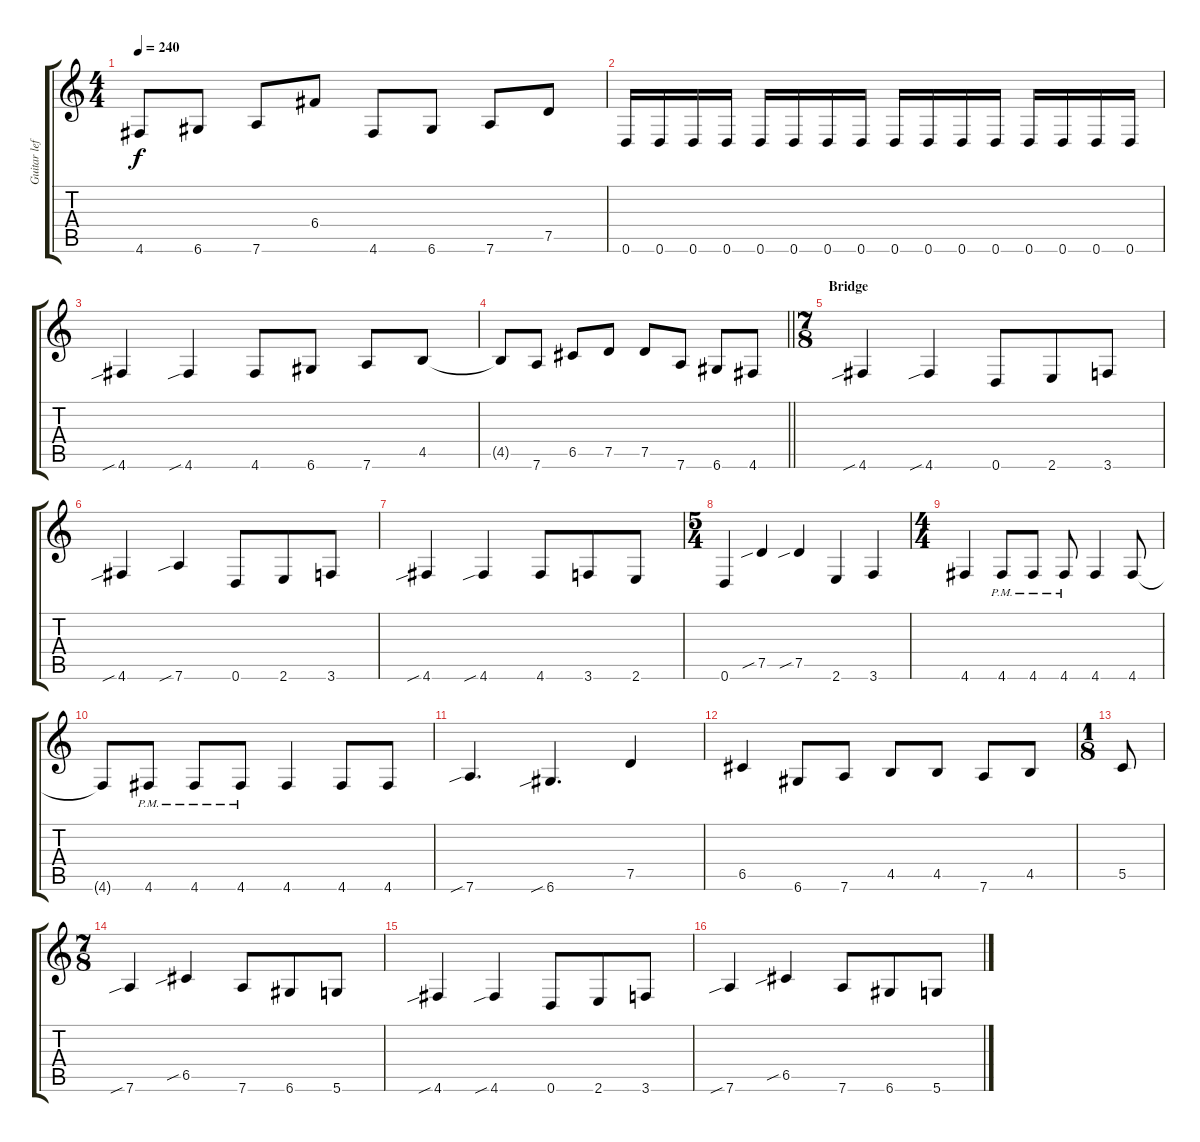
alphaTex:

\track ("Guitar left" "Guitar lef") {instrument distortionguitar}
\staff {score tabs}
\tuning (D4 A3 F3 C3 G2 D2) {hide}
\ts (4 4)
\tempo 240
\clef g2
\ks c
4.6.8{dy f} 6.6.8 7.6.8 6.4.8 4.6.8 6.6.8 7.6.8 7.5.8 |
0.6.16 0.6.16 0.6.16 0.6.16 0.6.16 0.6.16 0.6.16 0.6.16 0.6.16 0.6.16 0.6.16 0.6.16 0.6.16 0.6.16 0.6.16 0.6.16 |
4.6{sib}.4 4.6{sib}.4 4.6.8 6.6.8 7.6.8 4.5.8 |
\barLineRight lightlight
4.5{t}.8 7.6.8 6.5.8 7.5.8 7.5.8 7.6.8 6.6.8 4.6.8 |
\ts (7 8)
\section ("" "Bridge")
4.6{sib}.4 4.6{sib}.4 0.6.8 2.6.8 3.6.8 |
4.6{sib}.4 7.6{sib}.4 0.6.8 2.6.8 3.6.8 |
4.6{sib}.4 4.6{sib}.4 4.6.8 3.6.8 2.6.8 |
\ts (5 4)
0.6.4 7.5{sib}.4 7.5{sib}.4 2.6.4 3.6.4 |
\ts (4 4)
4.6.4 4.6{pm}.8 4.6{pm}.8 4.6{pm}.8 4.6.4 4.6.8 |
4.6{t}.8 4.6{pm}.8 4.6{pm}.8 4.6{pm}.8 4.6.4 4.6.8 4.6.8 |
7.6{sib}.4{d} 6.6{sib}.4{d} 7.5.4 |
6.5.4 6.6.8 7.6.8 4.5.8 4.5.8 7.6.8 4.5.8 |
\ts (1 8)
5.5.8 |
\ts (7 8)
7.6{sib}.4 6.5{sib}.4 7.6.8 6.6.8 5.6.8 |
4.6{sib}.4 4.6{sib}.4 0.6.8 2.6.8 3.6.8 |
7.6{sib}.4 6.5{sib}.4 7.6.8 6.6.8 5.6.8
